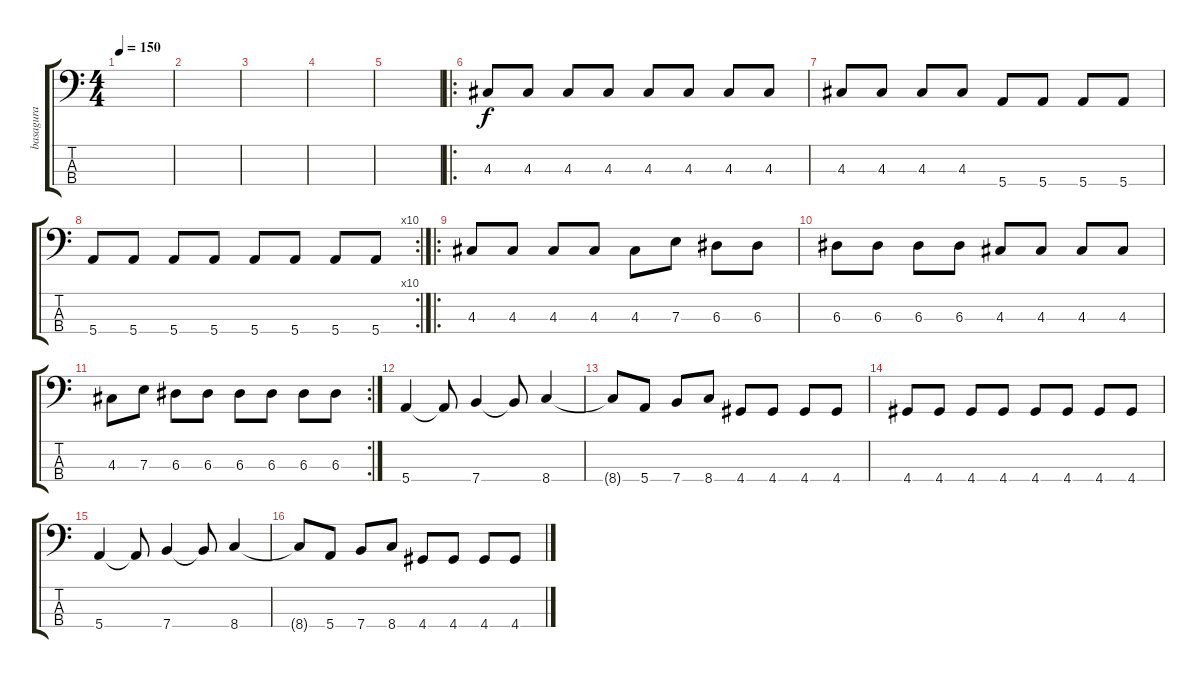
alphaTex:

\track ("basagura" "basagura") {instrument electricbassfinger}
\staff {score tabs}
\tuning (G2 D2 A1 E1) {hide}
\ts (4 4)
\tempo 150
\clef f4
\ks c
|
|
|
|
|
\ro
4.3.8 4.3.8 4.3.8 4.3.8 4.3.8 4.3.8 4.3.8 4.3.8 |
4.3.8 4.3.8 4.3.8 4.3.8 5.4.8 5.4.8 5.4.8 5.4.8 |
\rc 10
5.4.8 5.4.8 5.4.8 5.4.8 5.4.8 5.4.8 5.4.8 5.4.8 |
\ro
4.3.8 4.3.8 4.3.8 4.3.8 4.3.8 7.3.8 6.3.8 6.3.8 |
6.3.8 6.3.8 6.3.8 6.3.8 4.3.8 4.3.8 4.3.8 4.3.8 |
\rc 2
4.3.8 7.3.8 6.3.8 6.3.8 6.3.8 6.3.8 6.3.8 6.3.8 |
5.4.4 5.4{t}.8 7.4.4 7.4{t}.8 8.4.4 |
8.4{t}.8 5.4.8 7.4.8 8.4.8 4.4.8 4.4.8 4.4.8 4.4.8 |
4.4.8 4.4.8 4.4.8 4.4.8 4.4.8 4.4.8 4.4.8 4.4.8 |
5.4.4 5.4{t}.8 7.4.4 7.4{t}.8 8.4.4 |
8.4{t}.8 5.4.8 7.4.8 8.4.8 4.4.8 4.4.8 4.4.8 4.4.8
